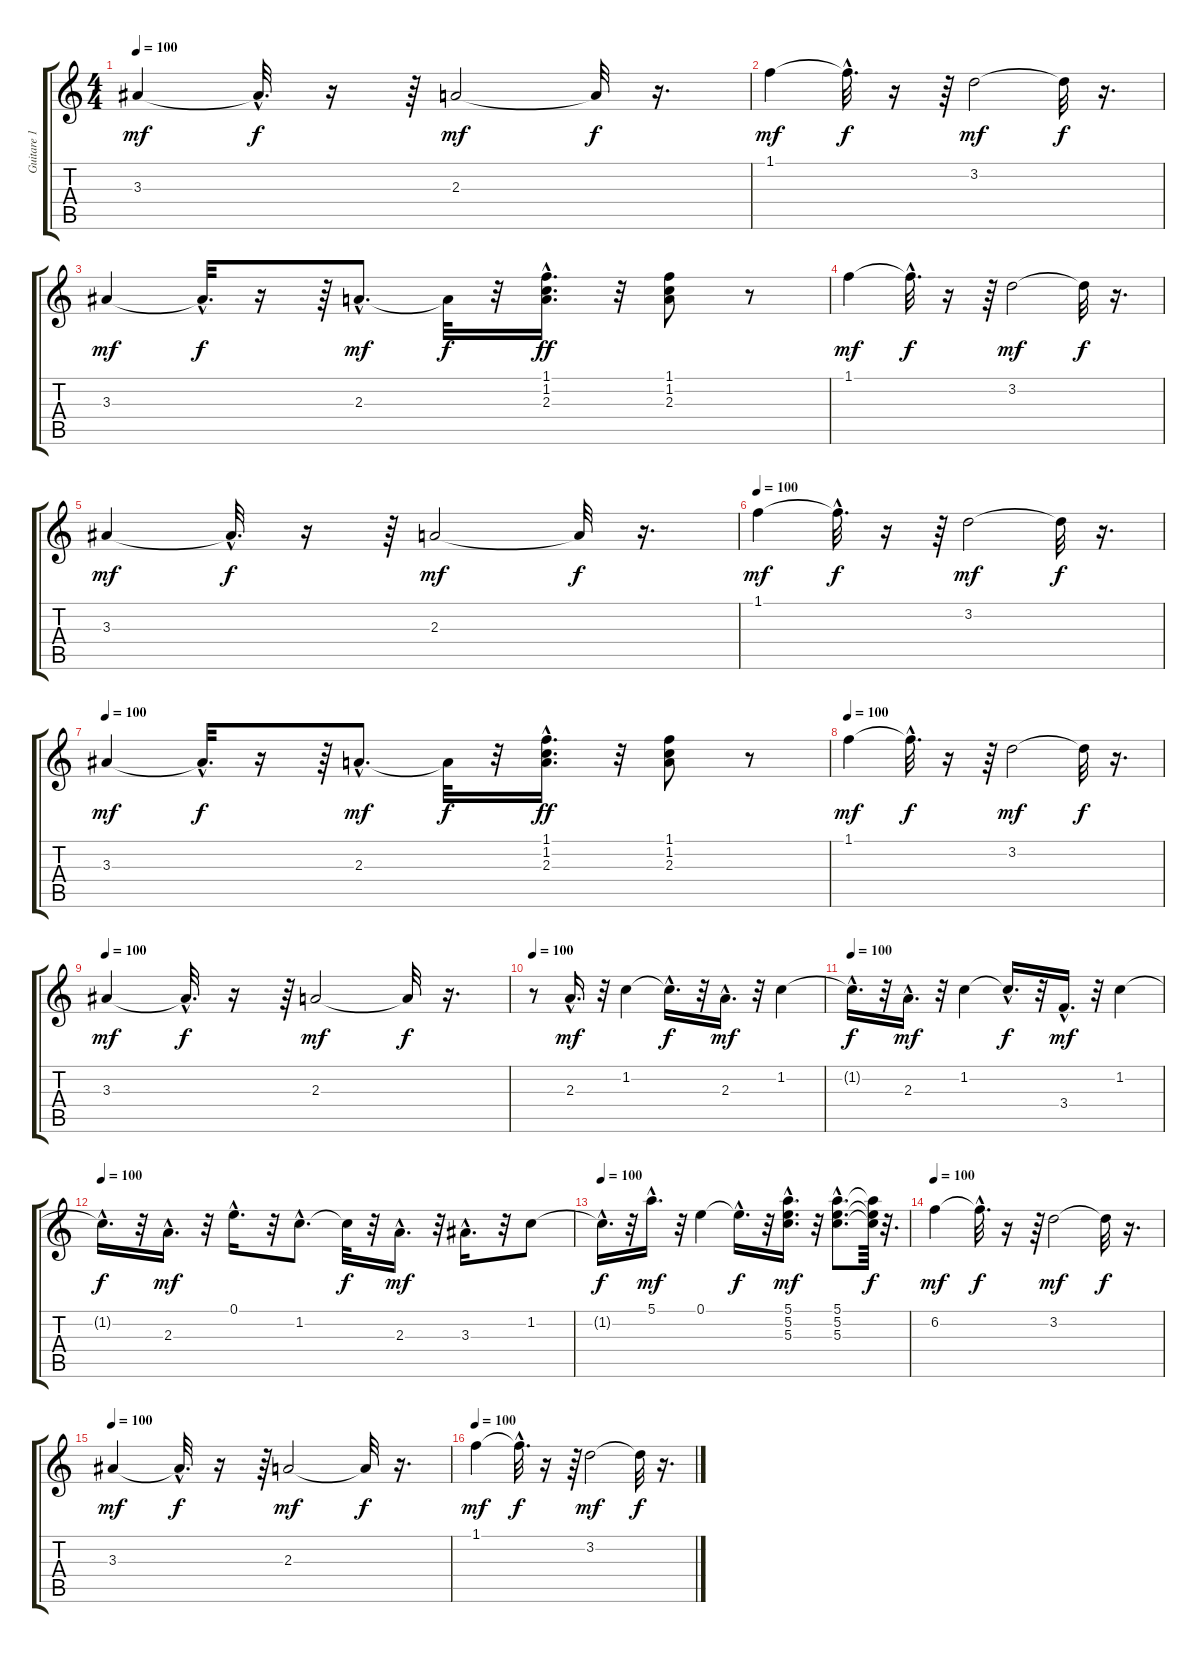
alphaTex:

\track ("Guitare 1" "Guitare 1") {instrument acousticguitarnylon}
\staff {score tabs}
\tuning (E4 B3 G3 D3 A2 E2) {hide}
\ts (4 4)
\tempo 100
\clef g2
\ks c
3.3.4{dy mf} 3.3{hac t}.32{d dy f} r.16 r.64 2.3.2{dy mf} 2.3{t}.32{dy f} r.16{d} |
1.1.4{dy mf} 1.1{hac t}.32{d dy f} r.16 r.64 3.2.2{dy mf} 3.2{t}.32{dy f} r.16{d} |
3.3.4{dy mf} 3.3{hac t}.32{d dy f} r.16 r.64 2.3{hac}.8{d dy mf} 2.3{t}.32{dy f} r.32 (1.1{hac} 1.2{hac} 2.3{hac}).16{d dy ff} r.32 (1.1 1.2 2.3).8 r.8 |
1.1.4{dy mf} 1.1{hac t}.32{d dy f} r.16 r.64 3.2.2{dy mf} 3.2{t}.32{dy f} r.16{d} |
3.3.4{dy mf} 3.3{hac t}.32{d dy f} r.16 r.64 2.3.2{dy mf} 2.3{t}.32{dy f} r.16{d} |
\tempo 100
1.1.4{dy mf} 1.1{hac t}.32{d dy f} r.16 r.64 3.2.2{dy mf} 3.2{t}.32{dy f} r.16{d} |
\tempo 100
3.3.4{dy mf} 3.3{hac t}.32{d dy f} r.16 r.64 2.3{hac}.8{d dy mf} 2.3{t}.32{dy f} r.32 (1.1{hac} 1.2{hac} 2.3{hac}).16{d dy ff} r.32 (1.1 1.2 2.3).8 r.8 |
\tempo 100
1.1.4{dy mf} 1.1{hac t}.32{d dy f} r.16 r.64 3.2.2{dy mf} 3.2{t}.32{dy f} r.16{d} |
\tempo 100
3.3.4{dy mf} 3.3{hac t}.32{d dy f} r.16 r.64 2.3.2{dy mf} 2.3{t}.32{dy f} r.16{d} |
\tempo 100
r.8 2.3{hac}.16{d dy mf} r.32 1.2.4 1.2{hac t}.16{d dy f} r.32 2.3{hac}.16{d dy mf} r.32 1.2.4 |
\tempo 100
1.2{hac t}.16{d dy f} r.32 2.3{hac}.16{d dy mf} r.32 1.2.4 1.2{hac t}.16{d dy f} r.32 3.4{hac}.16{d dy mf} r.32 1.2.4 |
\tempo 100
1.2{hac t}.16{d dy f} r.32 2.3{hac}.16{d dy mf} r.32 0.1{hac}.16{d} r.32 1.2{hac}.8{d} 1.2{t}.32{dy f} r.32 2.3{hac}.16{d dy mf} r.32 3.3{hac}.16{d} r.32 1.2.8 |
\tempo 100
1.2{hac t}.16{d dy f} r.32 5.1{hac}.16{d dy mf} r.32 0.1.4 0.1{hac t}.16{d dy f} r.32 (5.1{hac} 5.2{hac} 5.3{hac}).16{d dy mf} r.32 (5.1{hac} 5.2{hac} 5.3{hac}).8{d} (5.1{t} 5.2{t} 5.3{t}).64{dy f} r.32{d} |
\tempo 100
6.2.4{dy mf} 6.2{hac t}.32{d dy f} r.16 r.64 3.2.2{dy mf} 3.2{t}.32{dy f} r.16{d} |
\tempo 100
3.3.4{dy mf} 3.3{hac t}.32{d dy f} r.16 r.64 2.3.2{dy mf} 2.3{t}.32{dy f} r.16{d} |
\tempo 100
1.1.4{dy mf} 1.1{hac t}.32{d dy f} r.16 r.64 3.2.2{dy mf} 3.2{t}.32{dy f} r.16{d}
